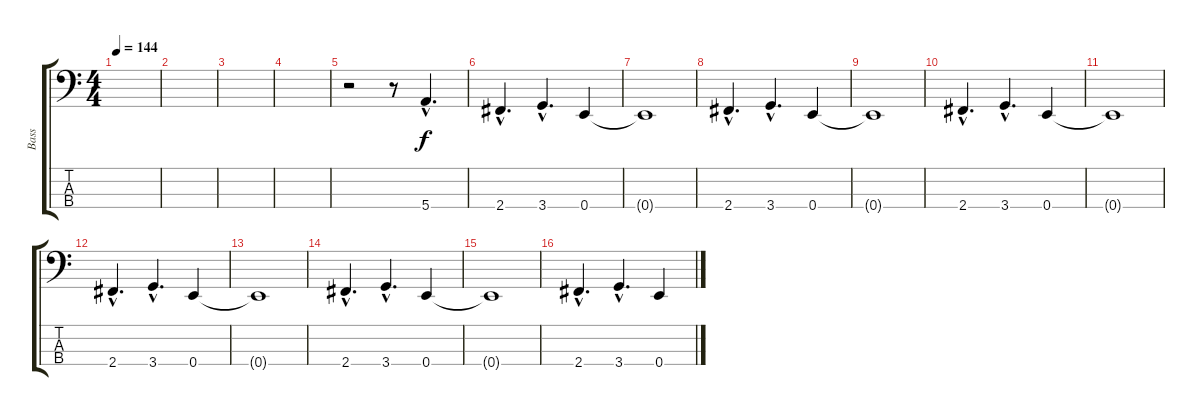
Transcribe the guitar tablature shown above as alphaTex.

\track ("Bass" "Bass") {instrument electricbassfinger}
\staff {score tabs}
\tuning (G2 D2 A1 E1) {hide}
\ts (4 4)
\tempo 144
\clef f4
\ks c
|
|
|
|
r.2 r.8 5.4{hac}.4{d} |
2.4{hac}.4{d} 3.4{hac}.4{d} 0.4.4 |
0.4{t}.1 |
2.4{hac}.4{d} 3.4{hac}.4{d} 0.4.4 |
0.4{t}.1 |
2.4{hac}.4{d} 3.4{hac}.4{d} 0.4.4 |
0.4{t}.1 |
2.4{hac}.4{d} 3.4{hac}.4{d} 0.4.4 |
0.4{t}.1 |
2.4{hac}.4{d} 3.4{hac}.4{d} 0.4.4 |
0.4{t}.1 |
2.4{hac}.4{d} 3.4{hac}.4{d} 0.4.4
